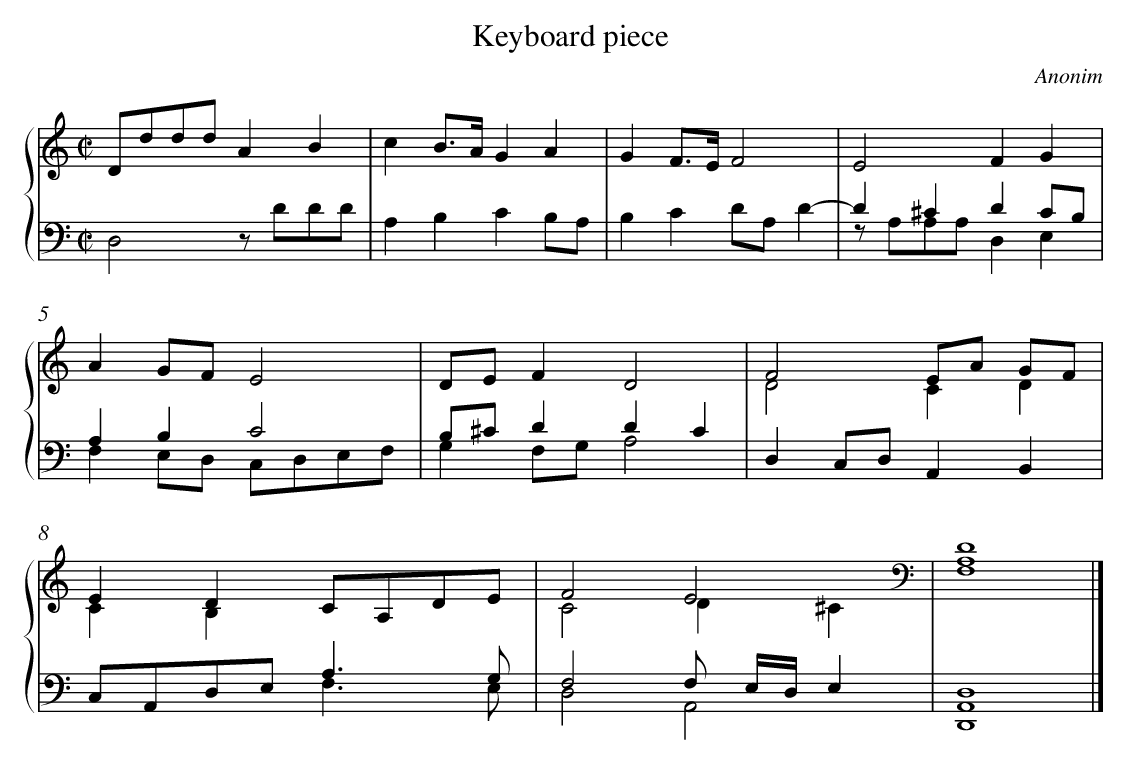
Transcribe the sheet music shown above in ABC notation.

X:1
T: Keyboard piece
C: Anonim
L: 1/8
M: C|
%%staves {1 2}
V: 1
V: 2 clef=bass
K: C
[V:1] DdddA2B2 |
[V:2] D,4z DDD |
[V:1] c2B>AG2A2 |
[V:2] A,2B,2C2B,A, |
[V:1] G2F>EF4 |
[V:2] B,2C2DA,D2- |
[V:1] E4F2G2 |
[V:2] D2^C2D2CB, & z A,A,A,D,2E,2 |
[V:1] A2GFE4 |
[V:2] A,2B,2C4 & F,2E,D, C,D,E,F, |
[V:1] DEF2D4 |
[V:2] B,^CD2D2C2 & G,2F,G,A,4 |
[V:1] F4EA GF & D4C2D2 |
[V:2] D,2C,D,A,,2B,,2 |
[V:1] E2D2CA,DE & C2B,2x4 |
[V:2] C,A,,D,E,2<A,2G, & x4F,3E, |
[V:1] F4E4 & C4D2^C2 |
[V:2] F,4F, E,/D,/E,2 & D,4A,,4 |
[V:1] [D8A,8F,8] |]
[V:2] [D,8A,,8D,,8] |]
